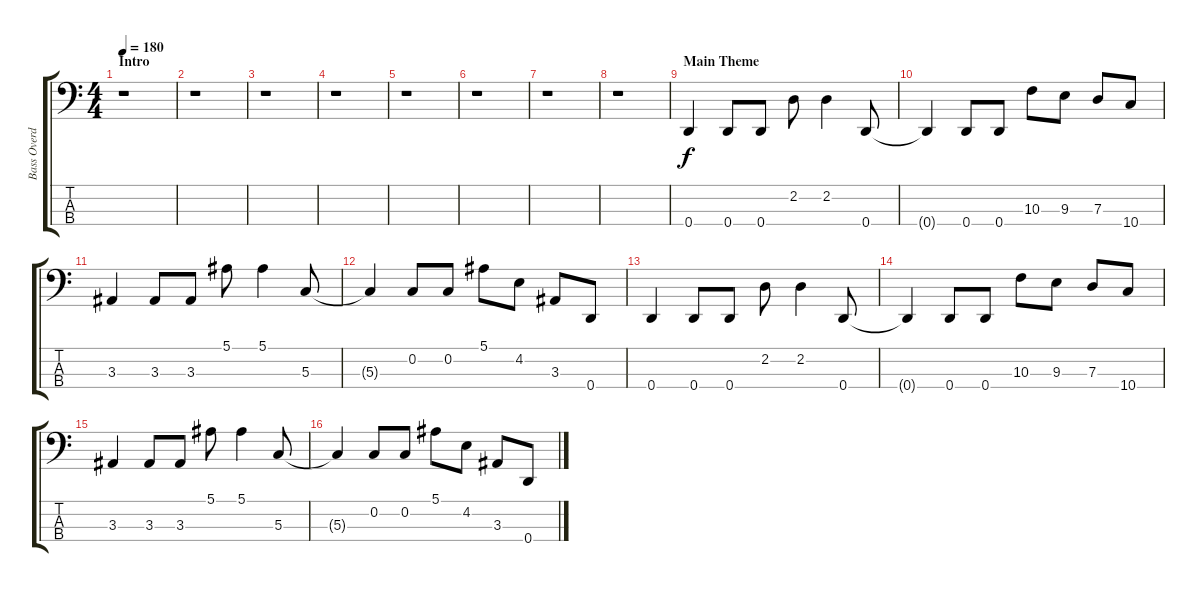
\track ("Bass Overdub" "Bass Overd") {instrument electricbassfinger}
\staff {score tabs}
\tuning (F2 C2 G1 D1) {hide}
\ts (4 4)
\section ("" "Intro")
\tempo 180
\clef f4
\ks c
r.1{dy f instrument electricbassfinger} |
r.1 |
r.1 |
r.1 |
r.1 |
r.1 |
r.1 |
r.1 |
\section ("" "Main Theme")
0.4.4 0.4.8 0.4.8 2.2.8 2.2.4 0.4.8 |
0.4{t}.4 0.4.8 0.4.8 10.3.8 9.3.8 7.3.8 10.4.8 |
3.3.4 3.3.8 3.3.8 5.1.8 5.1.4 5.3.8 |
5.3{t}.4 0.2.8 0.2.8 5.1.8 4.2.8 3.3.8 0.4.8 |
0.4.4 0.4.8 0.4.8 2.2.8 2.2.4 0.4.8 |
0.4{t}.4 0.4.8 0.4.8 10.3.8 9.3.8 7.3.8 10.4.8 |
3.3.4 3.3.8 3.3.8 5.1.8 5.1.4 5.3.8 |
5.3{t}.4 0.2.8 0.2.8 5.1.8 4.2.8 3.3.8 0.4.8
